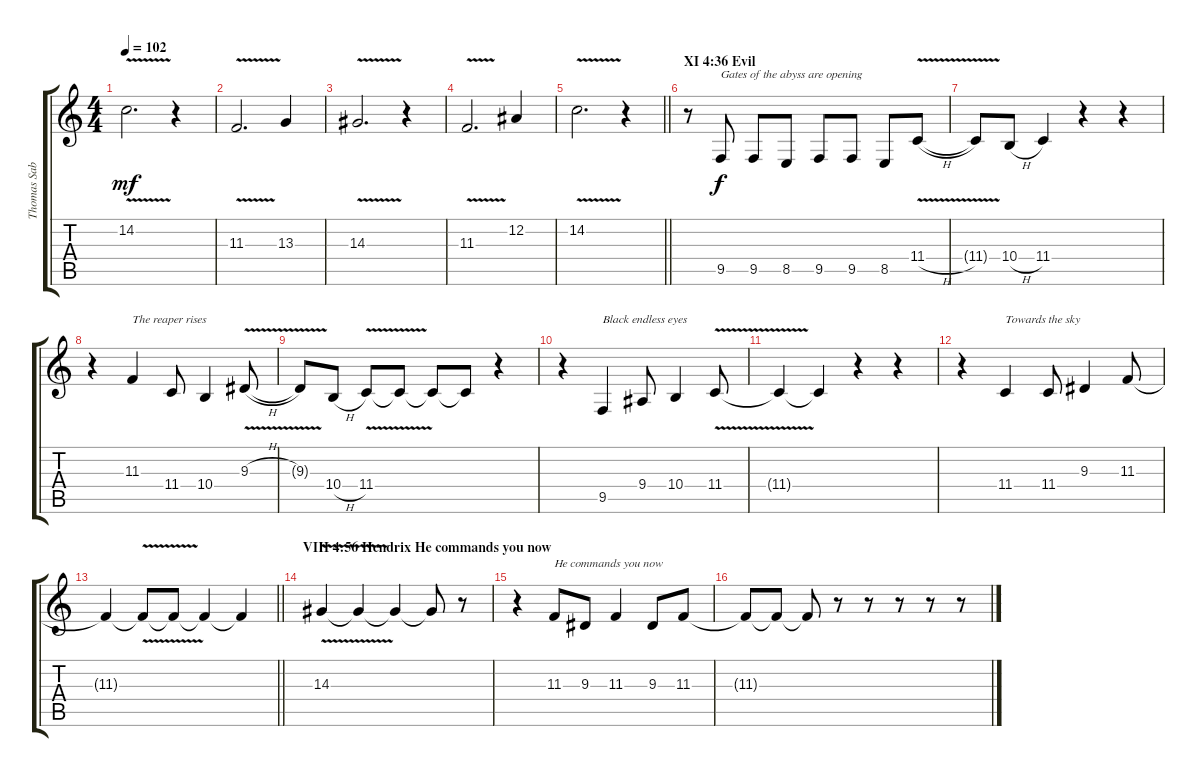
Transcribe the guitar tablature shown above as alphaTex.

\track ("Thomas Sabbathi (Vocals) D# Tuning" "Thomas Sab") {instrument bassoon}
\staff {score tabs}
\tuning (Eb4 Bb3 Gb3 Db3 Ab2 Eb2) {hide}
\ts (4 4)
\tempo 102
\clef g2
\ks c
14.2{v}.2{d dy mf} r.4 |
11.3{v}.2{d} 13.3.4 |
14.3{v}.2{d} r.4 |
11.3{v}.2{d} 12.2.4 |
\barLineRight lightlight
14.2{v}.2{d} r.4 |
\section ("" "XI 4:36 Evil")
r.8 9.5.8{txt "Gates of the abyss are opening" dy f} 9.5.8 8.5.8 9.5.8 9.5.8 8.5.8 11.4{v h}.8 |
11.4{t}.8 10.4{h}.8 11.4.4 r.4 r.4 |
r.4 11.3.4{txt "The reaper rises"} 11.4.8 10.4.4 9.3{v h}.8 |
9.3{t}.8 10.4{h}.8 11.4{v}.8 11.4{t}.8 11.4{t}.8 11.4{t}.8 r.4 |
r.4 9.5.4{txt "Black endless eyes"} 9.4.8 10.4.4 11.4{v}.8 |
11.4{t}.4 11.4{t}.4 r.4 r.4 |
r.4 11.4.4{txt "Towards the sky"} 11.4.8 9.3.4 11.3.8 |
\barLineRight lightlight
11.3{t}.4 11.3{v t}.8 11.3{t}.8 11.3{t}.4 11.3{t}.4 |
\section ("" "VIII 4:56 Hendrix He commands you now")
14.3{v}.4 14.3{t}.4 14.3{t}.4 14.3{t}.8 r.8 |
r.4 11.3.8{txt "He commands you now"} 9.3.8 11.3.4 9.3.8 11.3.8 |
11.3{t}.8 11.3{t}.8 11.3{t}.8 r.8 r.8 r.8 r.8 r.8
